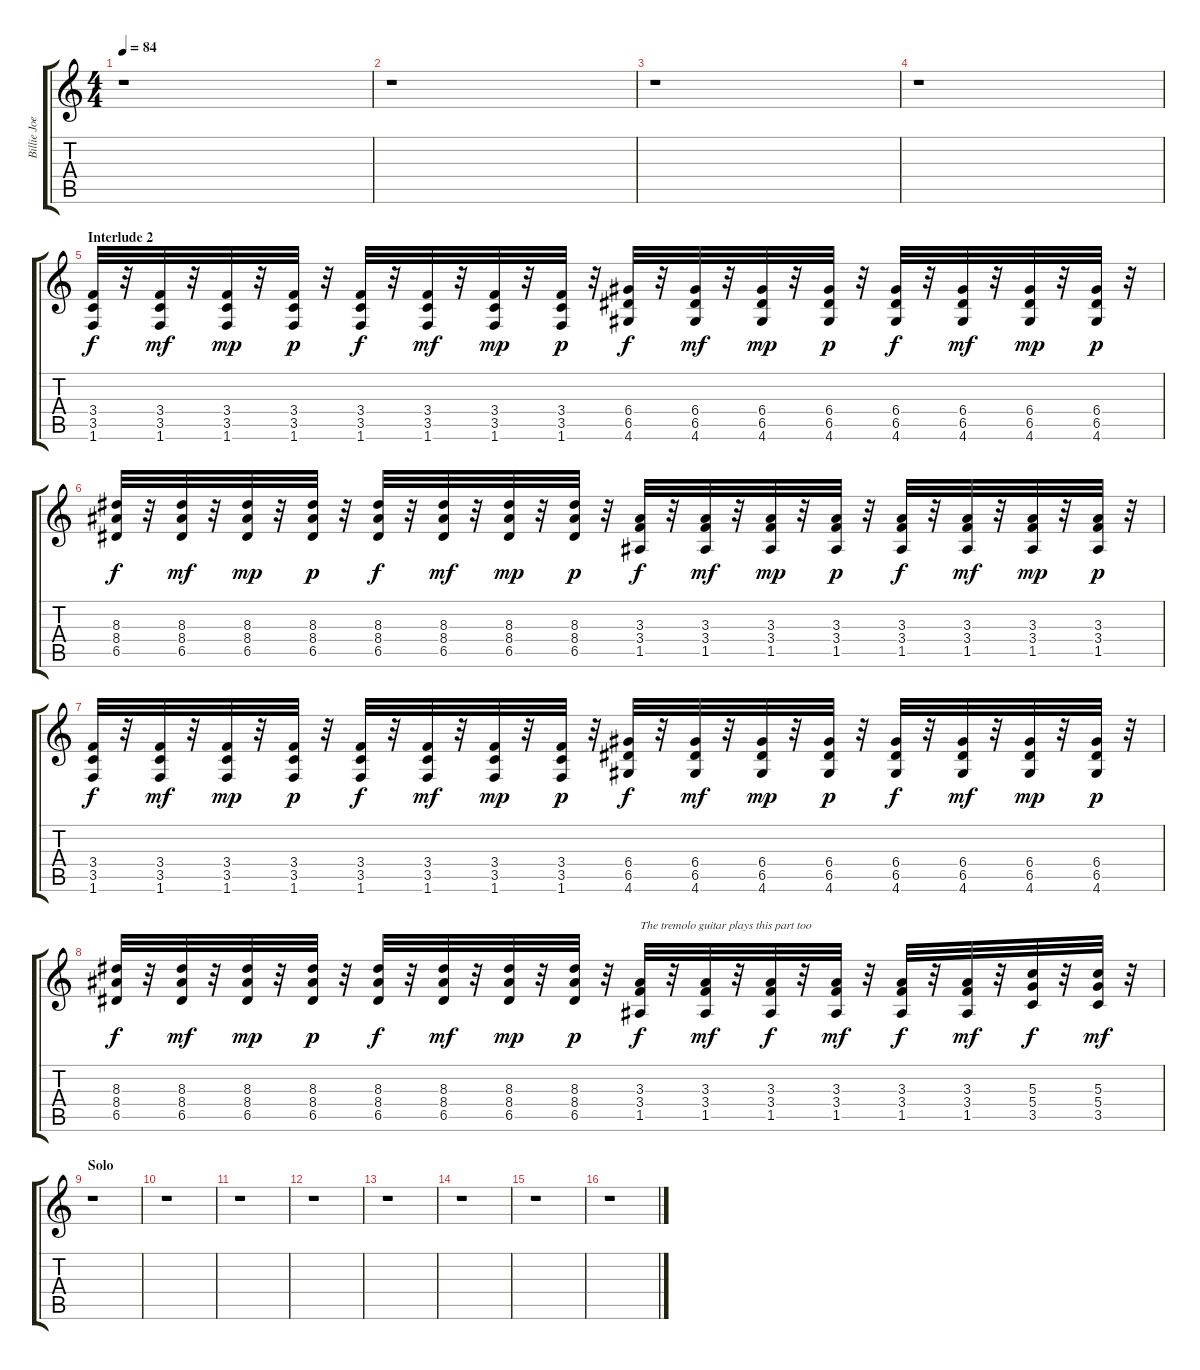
\track ("Billie Joe Amrstrong - Rhythm 1" "Billie Joe") {instrument overdrivenguitar}
\staff {score tabs}
\tuning (E4 B3 G3 D3 A2 E2) {hide}
\ts (4 4)
\tempo 84
\clef g2
\ks c
r.1{dy p} |
r.1 |
r.1 |
r.1 |
\section ("" "Interlude 2")
(3.4 3.5 1.6).32{dy f} r.32 (3.4 3.5 1.6).32{dy mf} r.32 (3.4 3.5 1.6).32{dy mp} r.32 (3.4 3.5 1.6).32{dy p} r.32 (3.4 3.5 1.6).32{dy f} r.32 (3.4 3.5 1.6).32{dy mf} r.32 (3.4 3.5 1.6).32{dy mp} r.32 (3.4 3.5 1.6).32{dy p} r.32 (6.4 6.5 4.6).32{dy f} r.32 (6.4 6.5 4.6).32{dy mf} r.32 (6.4 6.5 4.6).32{dy mp} r.32 (6.4 6.5 4.6).32{dy p} r.32 (6.4 6.5 4.6).32{dy f} r.32 (6.4 6.5 4.6).32{dy mf} r.32 (6.4 6.5 4.6).32{dy mp} r.32 (6.4 6.5 4.6).32{dy p} r.32 |
(8.3 8.4 6.5).32{dy f} r.32 (8.3 8.4 6.5).32{dy mf} r.32 (8.3 8.4 6.5).32{dy mp} r.32 (8.3 8.4 6.5).32{dy p} r.32 (8.3 8.4 6.5).32{dy f} r.32 (8.3 8.4 6.5).32{dy mf} r.32 (8.3 8.4 6.5).32{dy mp} r.32 (8.3 8.4 6.5).32{dy p} r.32 (3.3 3.4 1.5).32{dy f} r.32 (3.3 3.4 1.5).32{dy mf} r.32 (3.3 3.4 1.5).32{dy mp} r.32 (3.3 3.4 1.5).32{dy p} r.32 (3.3 3.4 1.5).32{dy f} r.32 (3.3 3.4 1.5).32{dy mf} r.32 (3.3 3.4 1.5).32{dy mp} r.32 (3.3 3.4 1.5).32{dy p} r.32 |
(3.4 3.5 1.6).32{dy f} r.32 (3.4 3.5 1.6).32{dy mf} r.32 (3.4 3.5 1.6).32{dy mp} r.32 (3.4 3.5 1.6).32{dy p} r.32 (3.4 3.5 1.6).32{dy f} r.32 (3.4 3.5 1.6).32{dy mf} r.32 (3.4 3.5 1.6).32{dy mp} r.32 (3.4 3.5 1.6).32{dy p} r.32 (6.4 6.5 4.6).32{dy f} r.32 (6.4 6.5 4.6).32{dy mf} r.32 (6.4 6.5 4.6).32{dy mp} r.32 (6.4 6.5 4.6).32{dy p} r.32 (6.4 6.5 4.6).32{dy f} r.32 (6.4 6.5 4.6).32{dy mf} r.32 (6.4 6.5 4.6).32{dy mp} r.32 (6.4 6.5 4.6).32{dy p} r.32 |
(8.3 8.4 6.5).32{dy f} r.32 (8.3 8.4 6.5).32{dy mf} r.32 (8.3 8.4 6.5).32{dy mp} r.32 (8.3 8.4 6.5).32{dy p} r.32 (8.3 8.4 6.5).32{dy f} r.32 (8.3 8.4 6.5).32{dy mf} r.32 (8.3 8.4 6.5).32{dy mp} r.32 (8.3 8.4 6.5).32{dy p} r.32 (3.3 3.4 1.5).32{txt "The tremolo guitar plays this part too" dy f} r.32 (3.3 3.4 1.5).32{dy mf} r.32 (3.3 3.4 1.5).32{dy f} r.32 (3.3 3.4 1.5).32{dy mf} r.32 (3.3 3.4 1.5).32{dy f} r.32 (3.3 3.4 1.5).32{dy mf} r.32 (5.3 5.4 3.5).32{dy f} r.32 (5.3 5.4 3.5).32{dy mf} r.32 |
\section ("" "Solo")
r.1 |
r.1 |
r.1 |
r.1 |
r.1 |
r.1 |
r.1 |
r.1
